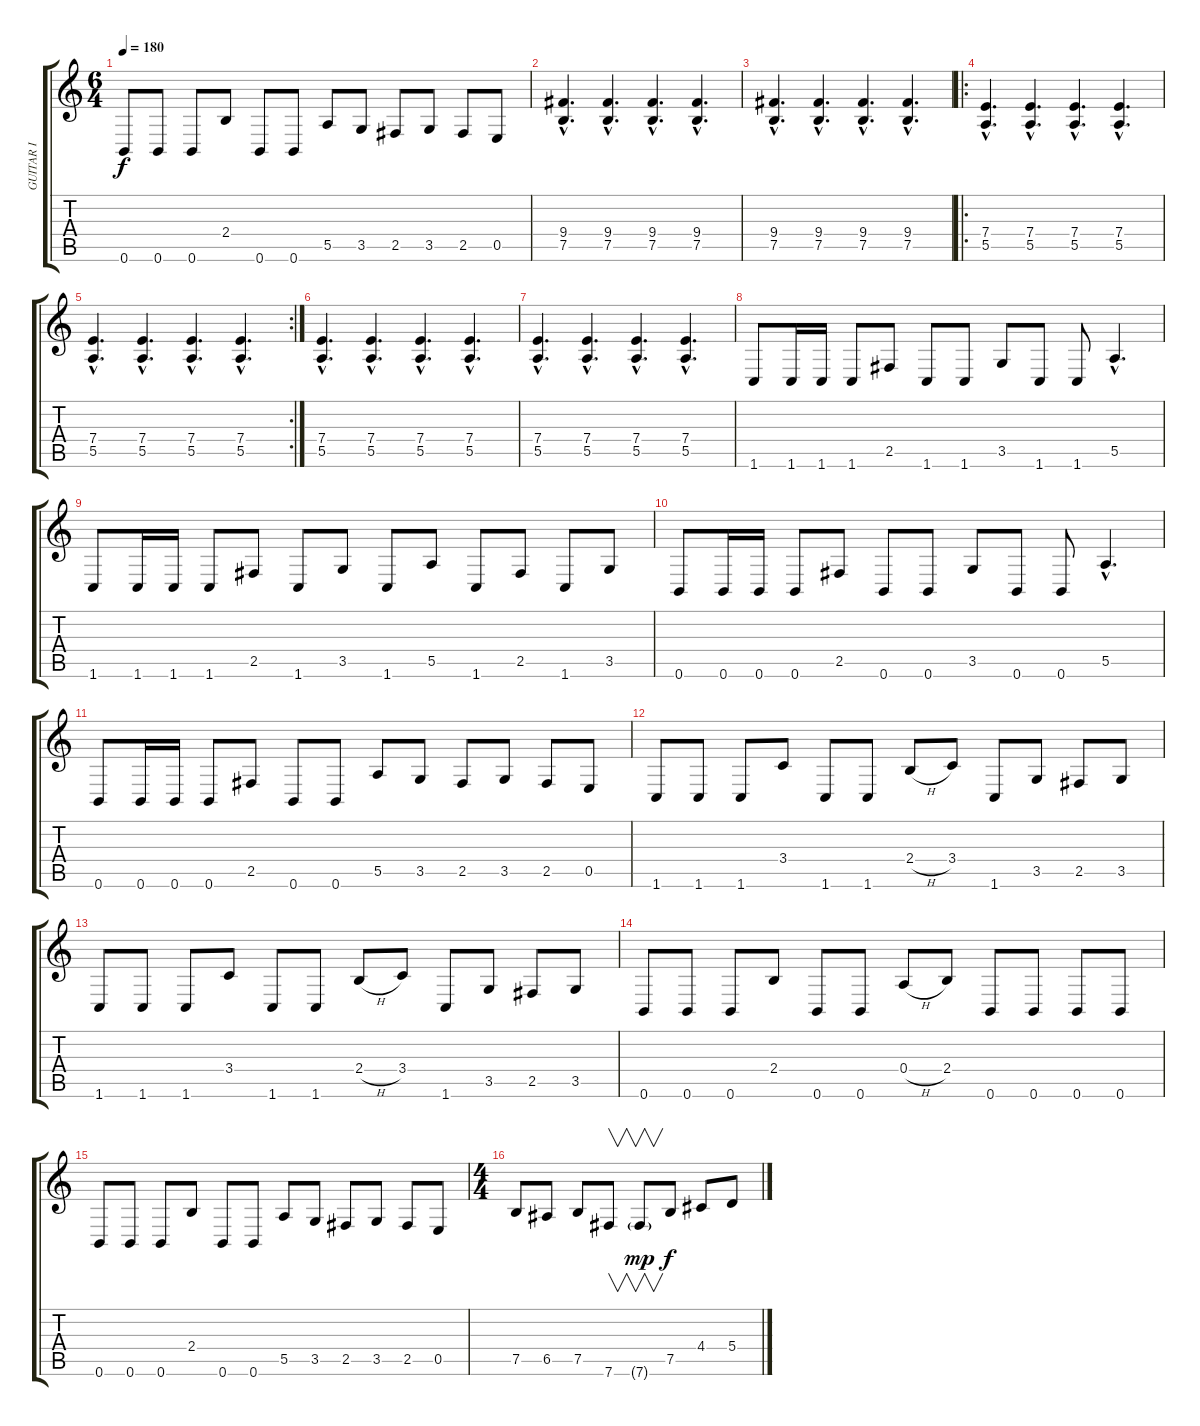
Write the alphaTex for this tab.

\track ("GUITAR I" "GUITAR I") {instrument distortionguitar}
\staff {score tabs}
\tuning (B3 Gb3 D3 A2 E2 B1) {hide}
\ts (6 4)
\tempo 180
\clef g2
\ks c
0.6.8{dy f} 0.6.8 0.6.8 2.4.8 0.6.8 0.6.8 5.5.8 3.5.8 2.5.8 3.5.8 2.5.8 0.5.8 |
(9.4{hac} 7.5{hac}).4{d} (9.4{hac} 7.5{hac}).4{d} (9.4{hac} 7.5{hac}).4{d} (9.4{hac} 7.5{hac}).4{d} |
(9.4{hac} 7.5{hac}).4{d} (9.4{hac} 7.5{hac}).4{d} (9.4{hac} 7.5{hac}).4{d} (9.4{hac} 7.5{hac}).4{d} |
\ro
(7.4{hac} 5.5{hac}).4{d} (7.4{hac} 5.5{hac}).4{d} (7.4{hac} 5.5{hac}).4{d} (7.4{hac} 5.5{hac}).4{d} |
\rc 2
(7.4{hac} 5.5{hac}).4{d} (7.4{hac} 5.5{hac}).4{d} (7.4{hac} 5.5{hac}).4{d} (7.4{hac} 5.5{hac}).4{d} |
(7.4{hac} 5.5{hac}).4{d} (7.4{hac} 5.5{hac}).4{d} (7.4{hac} 5.5{hac}).4{d} (7.4{hac} 5.5{hac}).4{d} |
(7.4{hac} 5.5{hac}).4{d} (7.4{hac} 5.5{hac}).4{d} (7.4{hac} 5.5{hac}).4{d} (7.4{hac} 5.5{hac}).4{d} |
1.6.8 1.6.16 1.6.16 1.6.8 2.5.8 1.6.8 1.6.8 3.5.8 1.6.8 1.6.8 5.5{hac}.4{d} |
1.6.8 1.6.16 1.6.16 1.6.8 2.5.8 1.6.8 3.5.8 1.6.8 5.5.8 1.6.8 2.5.8 1.6.8 3.5.8 |
0.6.8 0.6.16 0.6.16 0.6.8 2.5.8 0.6.8 0.6.8 3.5.8 0.6.8 0.6.8 5.5{hac}.4{d} |
0.6.8 0.6.16 0.6.16 0.6.8 2.5.8 0.6.8 0.6.8 5.5.8 3.5.8 2.5.8 3.5.8 2.5.8 0.5.8 |
1.6.8 1.6.8 1.6.8 3.4.8 1.6.8 1.6.8 2.4{h}.8 3.4.8 1.6.8 3.5.8 2.5.8 3.5.8 |
1.6.8 1.6.8 1.6.8 3.4.8 1.6.8 1.6.8 2.4{h}.8 3.4.8 1.6.8 3.5.8 2.5.8 3.5.8 |
0.6.8 0.6.8 0.6.8 2.4.8 0.6.8 0.6.8 0.4{h}.8 2.4.8 0.6.8 0.6.8 0.6.8 0.6.8 |
0.6.8 0.6.8 0.6.8 2.4.8 0.6.8 0.6.8 5.5.8 3.5.8 2.5.8 3.5.8 2.5.8 0.5.8 |
\ts (4 4)
7.5.8 6.5.8 7.5.8 7.6.8{v} 7.6{g}.8{v dy mp} 7.5.8{dy f} 4.4.8 5.4.8
